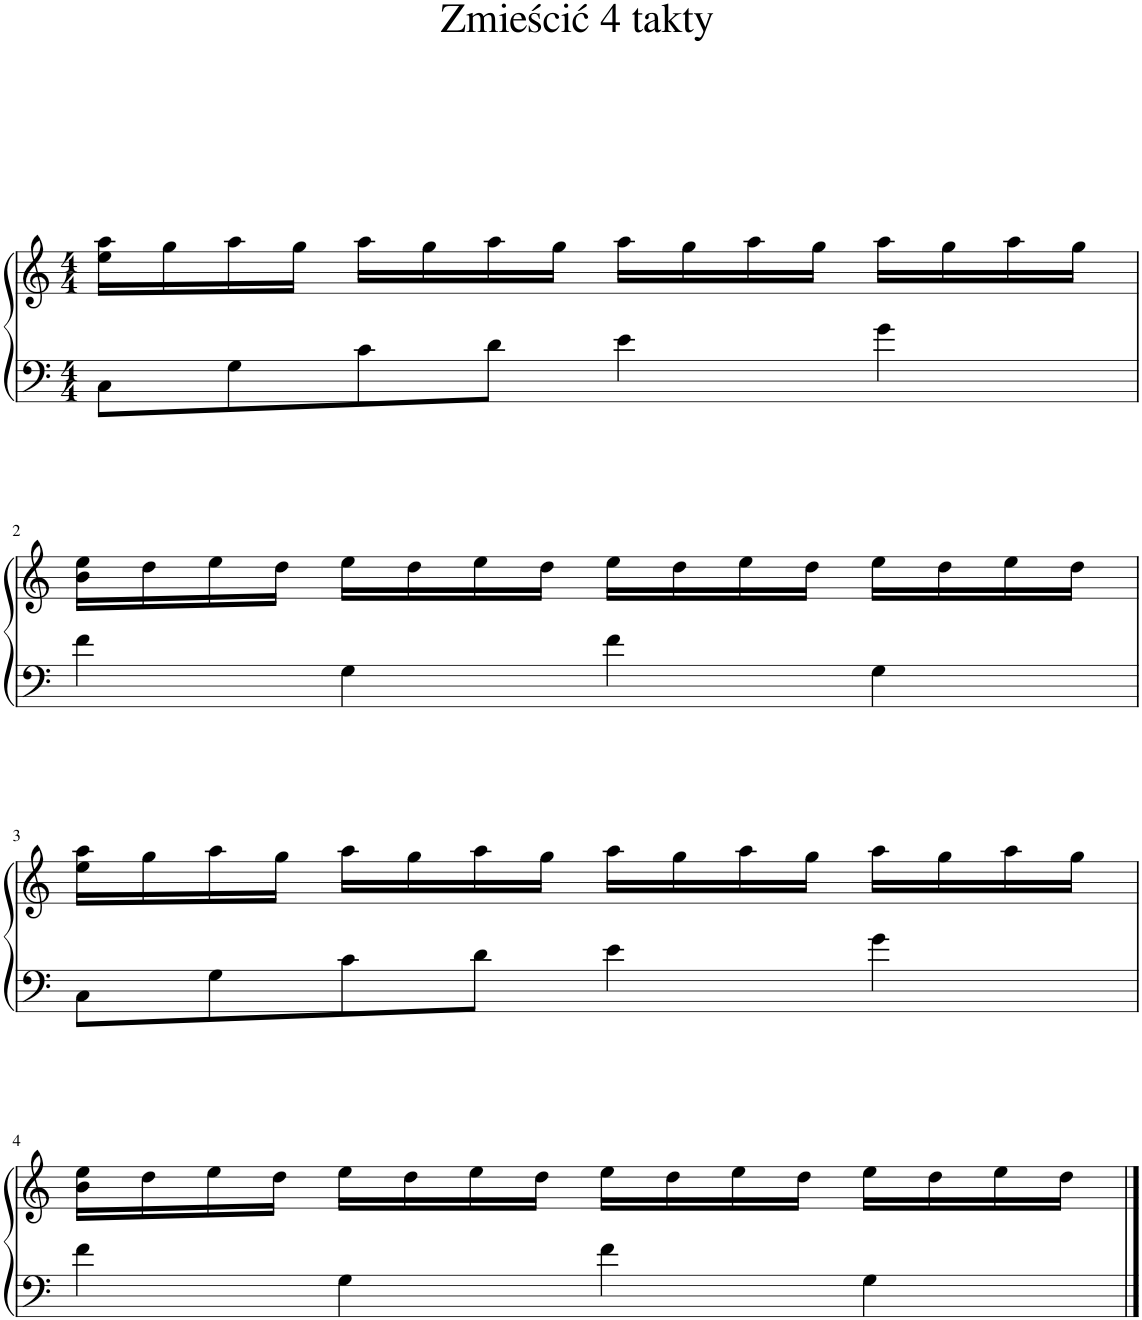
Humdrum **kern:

**kern	**kern
*part1	*part1
*staff2	*staff1
*I"Piano	*
*I'Pno.	*
*clefF4	*clefG2
*k[]	*k[]
*M4/4	*M4/4
=1	=1
8C\L	16ee\ 16aa\LL
.	16gg\
8G\	16aa\
.	16gg\JJ
8c\	16aa\LL
.	16gg\
8d\J	16aa\
.	16gg\JJ
4e\	16aa\LL
.	16gg\
.	16aa\
.	16gg\JJ
4g\	16aa\LL
.	16gg\
.	16aa\
.	16gg\JJ
!!LO:LB:g=z
=2	=2
4f\	16b\ 16ee\LL
.	16dd\
.	16ee\
.	16dd\JJ
4G\	16ee\LL
.	16dd\
.	16ee\
.	16dd\JJ
4f\	16ee\LL
.	16dd\
.	16ee\
.	16dd\JJ
4G\	16ee\LL
.	16dd\
.	16ee\
.	16dd\JJ
!!LO:LB:g=z
=3	=3
8C\L	16ee\ 16aa\LL
.	16gg\
8G\	16aa\
.	16gg\JJ
8c\	16aa\LL
.	16gg\
8d\J	16aa\
.	16gg\JJ
4e\	16aa\LL
.	16gg\
.	16aa\
.	16gg\JJ
4g\	16aa\LL
.	16gg\
.	16aa\
.	16gg\JJ
!!LO:LB:g=z
=4	=4
4f\	16b\ 16ee\LL
.	16dd\
.	16ee\
.	16dd\JJ
4G\	16ee\LL
.	16dd\
.	16ee\
.	16dd\JJ
4f\	16ee\LL
.	16dd\
.	16ee\
.	16dd\JJ
4G\	16ee\LL
.	16dd\
.	16ee\
.	16dd\JJ
==	==
*-	*-
